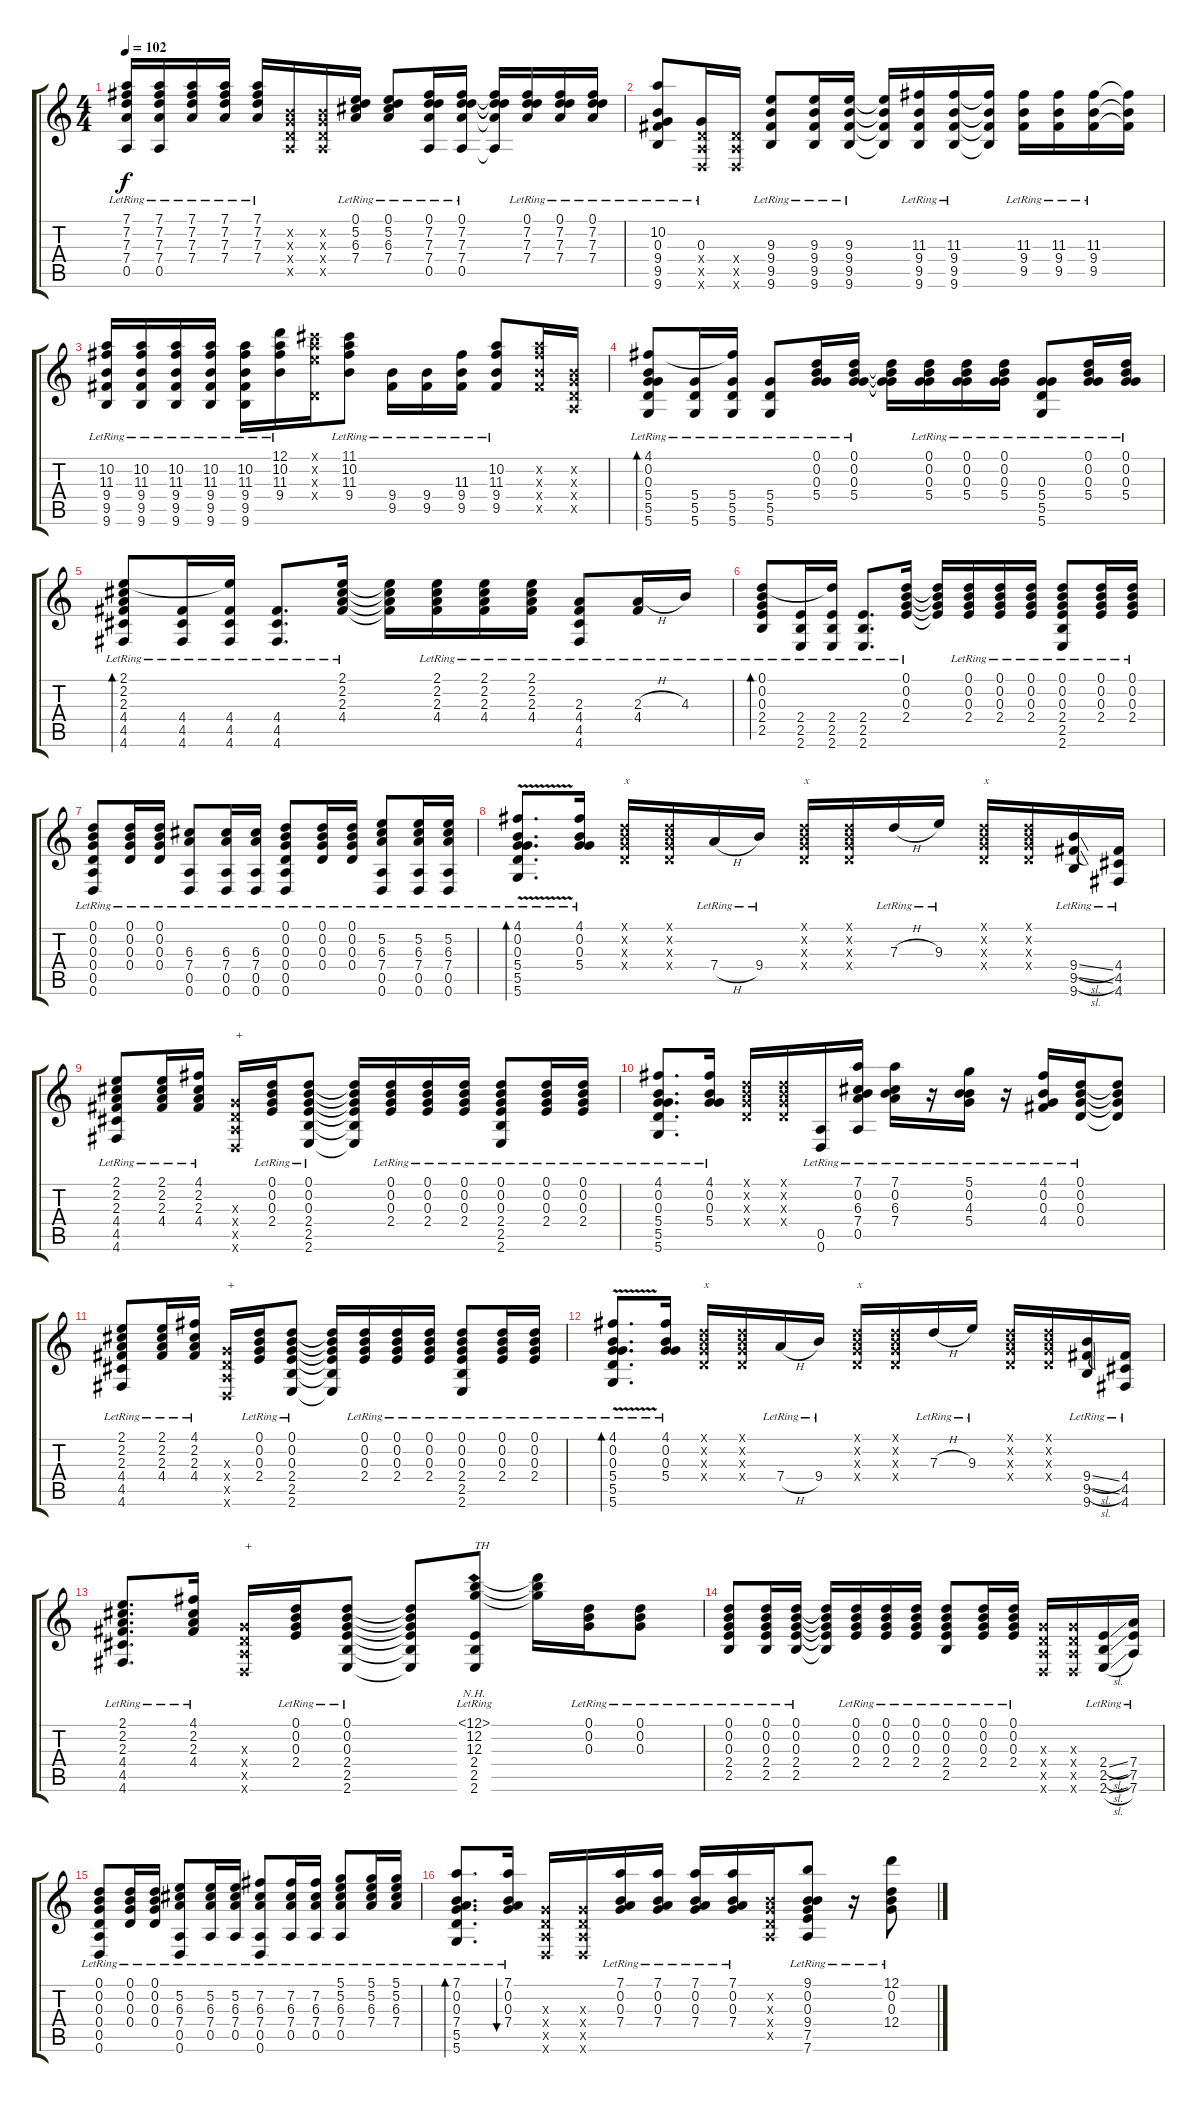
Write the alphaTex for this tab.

\track "" {instrument acousticguitarnylon}
\staff {score tabs}
\tuning (D4 B3 G3 D3 A2 D2) {hide}
\ts (4 4)
\tempo 102
\clef g2
\ks c
(7.1{lr} 7.2{lr} 7.3{lr} 7.4{lr} 0.5{lr}).16{dy f} (7.1{lr} 7.2{lr} 7.3{lr} 7.4{lr} 0.5{lr}).16 (7.1{lr} 7.2{lr} 7.3{lr} 7.4{lr}).16 (7.1{lr} 7.2{lr} 7.3{lr} 7.4{lr}).16 (7.1{lr} 7.2{lr} 7.3{lr} 7.4{lr}).16 (0.2{x} 0.3{x} 0.4{x} 0.5{x}).16 (0.2{x} 0.3{x} 0.4{x} 0.5{x}).16 (0.1{lr} 5.2{lr} 6.3{lr} 7.4{lr}).16 (0.1{lr} 5.2{lr} 6.3{lr} 7.4{lr}).8 (0.1{lr} 7.2{lr} 7.3{lr} 7.4{lr} 0.5{lr}).16 (0.1{lr} 7.2{lr} 7.3{lr} 7.4{lr} 0.5{lr}).16 (0.1{t} 7.2{t} 7.3{t} 7.4{t} 0.5{t}).16 (0.1{lr} 7.2{lr} 7.3{lr} 7.4{lr}).16 (0.1{lr} 7.2{lr} 7.3{lr} 7.4{lr}).16 (0.1{lr} 7.2{lr} 7.3{lr} 7.4{lr}).16 |
(10.2{lr} 0.3{lr} 9.4{lr} 9.5{lr} 9.6{lr}).8 (0.3{lr} 0.4{x} 0.5{x} 0.6{x}).16 (0.4{x} 0.5{x} 0.6{x}).16 (9.3{lr} 9.4{lr} 9.5{lr} 9.6{lr}).8 (9.3{lr} 9.4{lr} 9.5{lr} 9.6{lr}).16 (9.3{lr} 9.4{lr} 9.5{lr} 9.6{lr}).16 (9.3{t} 9.4{t} 9.5{t} 9.6{t}).16 (11.3{lr} 9.4{lr} 9.5{lr} 9.6{lr}).16 (11.3{lr} 9.4{lr} 9.5{lr} 9.6{lr}).16 (11.3{t} 9.4{t} 9.5{t} 9.6{t}).16 (11.3{lr} 9.4{lr} 9.5{lr}).16 (11.3{lr} 9.4{lr} 9.5{lr}).16 (11.3{lr} 9.4{lr} 9.5{lr}).16 (11.3{t} 9.4{t} 9.5{t}).16 |
(10.2{lr} 11.3{lr} 9.4{lr} 9.5{lr} 9.6{lr}).16 (10.2{lr} 11.3{lr} 9.4{lr} 9.5{lr} 9.6{lr}).16 (10.2{lr} 11.3{lr} 9.4{lr} 9.5{lr} 9.6{lr}).16 (10.2{lr} 11.3{lr} 9.4{lr} 9.5{lr} 9.6{lr}).16 (10.2{lr} 11.3{lr} 9.4{lr} 9.5{lr} 9.6{lr}).16 (12.1{lr} 10.2{lr} 11.3{lr} 9.4{lr}).16 (11.1{x} 10.2{x} 9.3{x} 0.4{x}).16 (11.1{lr} 10.2{lr} 11.3{lr} 9.4{lr}).8 (9.4{lr} 9.5{lr}).16 (9.4{lr} 9.5{lr}).16 (11.3{lr} 9.4{lr} 9.5{lr}).16 (10.2{lr} 11.3{lr} 9.4{lr} 9.5{lr}).8 (10.2{x} 11.3{x} 9.4{x} 9.5{x}).16 (0.2{x} 0.3{x} 0.4{x} 0.5{x}).16 |
(4.1{lr} 0.2{lr} 0.3{lr} 5.4{lr} 5.5{lr} 5.6{lr}).8{bd 240} (5.4{lr} 5.5{lr} 5.6{lr}).16 (4.1{t} 5.4{lr} 5.5{lr} 5.6{lr}).16 (5.4{lr} 5.5{lr} 5.6{lr}).8 (0.1{lr} 0.2{lr} 0.3{lr} 5.4{lr}).16 (0.1{lr} 0.2{lr} 0.3{lr} 5.4{lr}).16 (0.1{t} 0.2{t} 0.3{t} 5.4{t}).16 (0.1{lr} 0.2{lr} 0.3{lr} 5.4{lr}).16 (0.1{lr} 0.2{lr} 0.3{lr} 5.4{lr}).16 (0.1{lr} 0.2{lr} 0.3{lr} 5.4{lr}).16 (0.3{lr} 5.4{lr} 5.5{lr} 5.6{lr}).8 (0.1{lr} 0.2{lr} 0.3{lr} 5.4{lr}).16 (0.1{lr} 0.2{lr} 0.3{lr} 5.4{lr}).16 |
(2.1{lr} 2.2{lr} 2.3{lr} 4.4{lr} 4.5{lr} 4.6{lr}).8{bd 240} (4.4{lr} 4.5{lr} 4.6{lr}).16 (2.1{t} 4.4{lr} 4.5{lr} 4.6{lr}).16 (4.4{lr} 4.5{lr} 4.6{lr}).8{d} (2.1{lr} 2.2{lr} 2.3{lr} 4.4{lr}).16 (2.1{t} 2.2{t} 2.3{t} 4.4{t}).16 (2.1{lr} 2.2{lr} 2.3{lr} 4.4{lr}).16 (2.1{lr} 2.2{lr} 2.3{lr} 4.4{lr}).16 (2.1{lr} 2.2{lr} 2.3{lr} 4.4{lr}).16 (2.3{lr} 4.4{lr} 4.5{lr} 4.6{lr}).8 (2.3{h lr} 4.4{lr}).16 4.3{lr}.16 |
(0.1{lr} 0.2{lr} 0.3{lr} 2.4{lr} 2.5{lr}).8{bd 240} (2.4{lr} 2.5{lr} 2.6{lr}).16 (0.1{t} 2.4{lr} 2.5{lr} 2.6{lr}).16 (2.4{lr} 2.5{lr} 2.6{lr}).8{d} (0.1{lr} 0.2{lr} 0.3{lr} 2.4{lr}).16 (0.1{t} 0.2{t} 0.3{t} 2.4{t}).16 (0.1{lr} 0.2{lr} 0.3{lr} 2.4{lr}).16 (0.1{lr} 0.2{lr} 0.3{lr} 2.4{lr}).16 (0.1{lr} 0.2{lr} 0.3{lr} 2.4{lr}).16 (0.1{lr} 0.2{lr} 0.3{lr} 2.4{lr} 2.5{lr} 2.6{lr}).8 (0.1{lr} 0.2{lr} 0.3{lr} 2.4{lr}).16 (0.1{lr} 0.2{lr} 0.3{lr} 2.4{lr}).16 |
(0.1{lr} 0.2{lr} 0.3{lr} 0.4{lr} 0.5{lr} 0.6{lr}).8 (0.1{lr} 0.2{lr} 0.3{lr} 0.4{lr}).16 (0.1{lr} 0.2{lr} 0.3{lr} 0.4{lr}).16 (6.3{lr} 7.4{lr} 0.5{lr} 0.6{lr}).8 (6.3{lr} 7.4{lr} 0.5{lr} 0.6{lr}).16 (6.3{lr} 7.4{lr} 0.5{lr} 0.6{lr}).16 (0.1{lr} 0.2{lr} 0.3{lr} 0.4{lr} 0.5{lr} 0.6{lr}).8 (0.1{lr} 0.2{lr} 0.3{lr} 0.4{lr}).16 (0.1{lr} 0.2{lr} 0.3{lr} 0.4{lr}).16 (5.2{lr} 6.3{lr} 7.4{lr} 0.5{lr} 0.6{lr}).8 (5.2{lr} 6.3{lr} 7.4{lr} 0.5{lr} 0.6{lr}).16 (5.2{lr} 6.3{lr} 7.4{lr} 0.5{lr} 0.6{lr}).16 |
(4.1{lr} 0.2{lr} 0.3{lr} 5.4{lr} 5.5{lr} 5.6{v lr}).8{d bd 120} (4.1{lr} 0.2{lr} 0.3{lr} 5.4{lr}).16 (0.1{x} 0.2{x} 0.3{x} 0.4{x}).16{txt "x"} (0.1{x} 0.2{x} 0.3{x} 0.4{x}).16 7.4{h lr}.16 9.4{lr}.16 (0.1{x} 0.2{x} 0.3{x} 0.4{x}).16{txt "x"} (0.1{x} 0.2{x} 0.3{x} 0.4{x}).16 7.3{h lr}.16 9.3{lr}.16 (0.1{x} 0.2{x} 0.3{x} 0.4{x}).16{txt "x"} (0.1{x} 0.2{x} 0.3{x} 0.4{x}).16 (9.4{sl lr} 9.5{sl lr} 9.6{lr}).16 (4.4{lr} 4.5{lr} 4.6{lr}).16 |
(2.1{lr} 2.2{lr} 2.3{lr} 4.4{lr} 4.5{lr} 4.6{lr}).8 (2.1{lr} 2.2{lr} 2.3{lr} 4.4{lr}).16 (4.1{lr} 2.2{lr} 2.3{lr} 4.4{lr}).16 (0.3{x} 0.4{x} 0.5{x} 0.6{x}).16{txt "+"} (0.1{lr} 0.2{lr} 0.3{lr} 2.4{lr}).16 (0.1{lr} 0.2{lr} 0.3{lr} 2.4{lr} 2.5{lr} 2.6{lr}).8 (0.1{t} 0.2{t} 0.3{t} 2.4{t} 2.5{t} 2.6{t}).16 (0.1{lr} 0.2{lr} 0.3{lr} 2.4{lr}).16 (0.1{lr} 0.2{lr} 0.3{lr} 2.4{lr}).16 (0.1{lr} 0.2{lr} 0.3{lr} 2.4{lr}).16 (0.1{lr} 0.2{lr} 0.3{lr} 2.4{lr} 2.5{lr} 2.6{lr}).8 (0.1{lr} 0.2{lr} 0.3{lr} 2.4{lr}).16 (0.1{lr} 0.2{lr} 0.3{lr} 2.4{lr}).16 |
(4.1{lr} 0.2{lr} 0.3{lr} 5.4{lr} 5.5{lr} 5.6{lr}).8{d} (4.1{lr} 0.2{lr} 0.3{lr} 5.4{lr}).16 (0.1{x} 0.2{x} 0.3{x} 0.4{x}).16 (0.1{x} 0.2{x} 0.3{x} 0.4{x}).16 (0.5{lr} 0.6{lr}).16 (7.1{lr} 0.2{lr} 6.3{lr} 7.4{lr} 0.5{lr}).16 (7.1{lr} 0.2{lr} 6.3{lr} 7.4{lr}).16 r.16 (5.1{lr} 0.2{lr} 4.3{lr} 5.4{lr}).16 r.16 (4.1{lr} 0.2{lr} 0.3{lr} 4.4{lr}).16 (0.1{lr} 0.2{lr} 0.3{lr} 0.4{lr}).16 (0.1{t} 0.2{t} 0.3{t} 0.4{t}).8 |
(2.1{lr} 2.2{lr} 2.3{lr} 4.4{lr} 4.5{lr} 4.6{lr}).8 (2.1{lr} 2.2{lr} 2.3{lr} 4.4{lr}).16 (4.1{lr} 2.2{lr} 2.3{lr} 4.4{lr}).16 (0.3{x} 0.4{x} 0.5{x} 0.6{x}).16{txt "+"} (0.1{lr} 0.2{lr} 0.3{lr} 2.4{lr}).16 (0.1{lr} 0.2{lr} 0.3{lr} 2.4{lr} 2.5{lr} 2.6{lr}).8 (0.1{t} 0.2{t} 0.3{t} 2.4{t} 2.5{t} 2.6{t}).16 (0.1{lr} 0.2{lr} 0.3{lr} 2.4{lr}).16 (0.1{lr} 0.2{lr} 0.3{lr} 2.4{lr}).16 (0.1{lr} 0.2{lr} 0.3{lr} 2.4{lr}).16 (0.1{lr} 0.2{lr} 0.3{lr} 2.4{lr} 2.5{lr} 2.6{lr}).8 (0.1{lr} 0.2{lr} 0.3{lr} 2.4{lr}).16 (0.1{lr} 0.2{lr} 0.3{lr} 2.4{lr}).16 |
(4.1{lr} 0.2{lr} 0.3{lr} 5.4{lr} 5.5{lr} 5.6{v lr}).8{d bd 120} (4.1{lr} 0.2{lr} 0.3{lr} 5.4{lr}).16 (0.1{x} 0.2{x} 0.3{x} 0.4{x}).16{txt "x"} (0.1{x} 0.2{x} 0.3{x} 0.4{x}).16 7.4{h lr}.16 9.4{lr}.16 (0.1{x} 0.2{x} 0.3{x} 0.4{x}).16{txt "x"} (0.1{x} 0.2{x} 0.3{x} 0.4{x}).16 7.3{h lr}.16 9.3{lr}.16 (0.1{x} 0.2{x} 0.3{x} 0.4{x}).16 (0.1{x} 0.2{x} 0.3{x} 0.4{x}).16 (9.4{sl lr} 9.5{sl lr} 9.6{lr}).16 (4.4{lr} 4.5{lr} 4.6{lr}).16 |
(2.1{lr} 2.2{lr} 2.3{lr} 4.4{lr} 4.5{lr} 4.6{lr}).8{d} (4.1{lr} 2.2{lr} 2.3{lr} 4.4{lr}).16 (0.3{x} 0.4{x} 0.5{x} 0.6{x}).16{txt "+"} (0.1{lr} 0.2{lr} 0.3{lr} 2.4{lr}).16 (0.1{lr} 0.2{lr} 0.3{lr} 2.4{lr} 2.5{lr} 2.6{lr}).8 (0.1{t} 0.2{t} 0.3{t} 2.4{t} 2.5{t} 2.6{t}).8 (12.1{nh lr} 12.2{lr} 12.3{lr} 2.4{lr} 2.5{lr} 2.6{lr}).8{txt "TH"} (12.1{t} 12.2{t} 12.3{t}).16 (0.1{lr} 0.2{lr} 0.3{lr}).16 (0.1{lr} 0.2{lr} 0.3{lr}).8 |
(0.1{lr} 0.2{lr} 0.3{lr} 2.4{lr} 2.5{lr}).8 (0.1{lr} 0.2{lr} 0.3{lr} 2.4{lr} 2.5{lr}).16 (0.1{lr} 0.2{lr} 0.3{lr} 2.4{lr} 2.5{lr}).16 (0.1{t} 0.2{t} 0.3{t} 2.4{t} 2.5{t}).16 (0.1{lr} 0.2{lr} 0.3{lr} 2.4{lr}).16 (0.1{lr} 0.2{lr} 0.3{lr} 2.4{lr}).16 (0.1{lr} 0.2{lr} 0.3{lr} 2.4{lr}).16 (0.1{lr} 0.2{lr} 0.3{lr} 2.4{lr} 2.5{lr}).8 (0.1{lr} 0.2{lr} 0.3{lr} 2.4{lr}).16 (0.1{lr} 0.2{lr} 0.3{lr} 2.4{lr}).16 (0.3{x} 0.4{x} 0.5{x} 0.6{x}).16 (0.3{x} 0.4{x} 0.5{x} 0.6{x}).16 (2.4{sl lr} 2.5{sl lr} 2.6{sl lr}).16 (7.4{lr} 7.5{lr} 7.6{lr}).16 |
(0.1{lr} 0.2{lr} 0.3{lr} 0.4{lr} 0.5{lr} 0.6{lr}).8 (0.1{lr} 0.2{lr} 0.3{lr} 0.4{lr}).16 (0.1{lr} 0.2{lr} 0.3{lr} 0.4{lr}).16 (5.2{lr} 6.3{lr} 7.4{lr} 0.5{lr} 0.6{lr}).8 (5.2{lr} 6.3{lr} 7.4{lr} 0.5{lr}).16 (5.2{lr} 6.3{lr} 7.4{lr} 0.5{lr}).16 (7.2{lr} 6.3{lr} 7.4{lr} 0.5{lr} 0.6{lr}).8 (7.2{lr} 6.3{lr} 7.4{lr} 0.5{lr}).16 (7.2{lr} 6.3{lr} 7.4{lr} 0.5{lr}).16 (5.1{lr} 5.2{lr} 6.3{lr} 7.4{lr} 0.5{lr}).8 (5.1{lr} 5.2{lr} 6.3{lr} 7.4{lr}).16 (5.1{lr} 5.2{lr} 6.3{lr} 7.4{lr}).16 |
(7.1{lr} 0.2{lr} 0.3{lr} 7.4{lr} 5.5{lr} 5.6{lr}).8{d bd 120} (7.1{lr} 0.2{lr} 0.3{lr} 7.4{lr}).16{bu 120} (0.3{x} 0.4{x} 0.5{x} 0.6{x}).16 (0.3{x} 0.4{x} 0.5{x} 0.6{x}).16 (7.1{lr} 0.2{lr} 0.3{lr} 7.4{lr}).16 (7.1{lr} 0.2{lr} 0.3{lr} 7.4{lr}).16 (7.1{lr} 0.2{lr} 0.3{lr} 7.4{lr}).16 (7.1{lr} 0.2{lr} 0.3{lr} 7.4{lr}).16 (0.2{x} 0.3{x} 0.4{x} 0.5{x}).16 (9.1{lr} 0.2{lr} 0.3{lr} 9.4{lr} 7.5{lr} 7.6{lr}).8 r.16 (12.1{lr} 0.2{lr} 0.3{lr} 12.4{lr}).8
